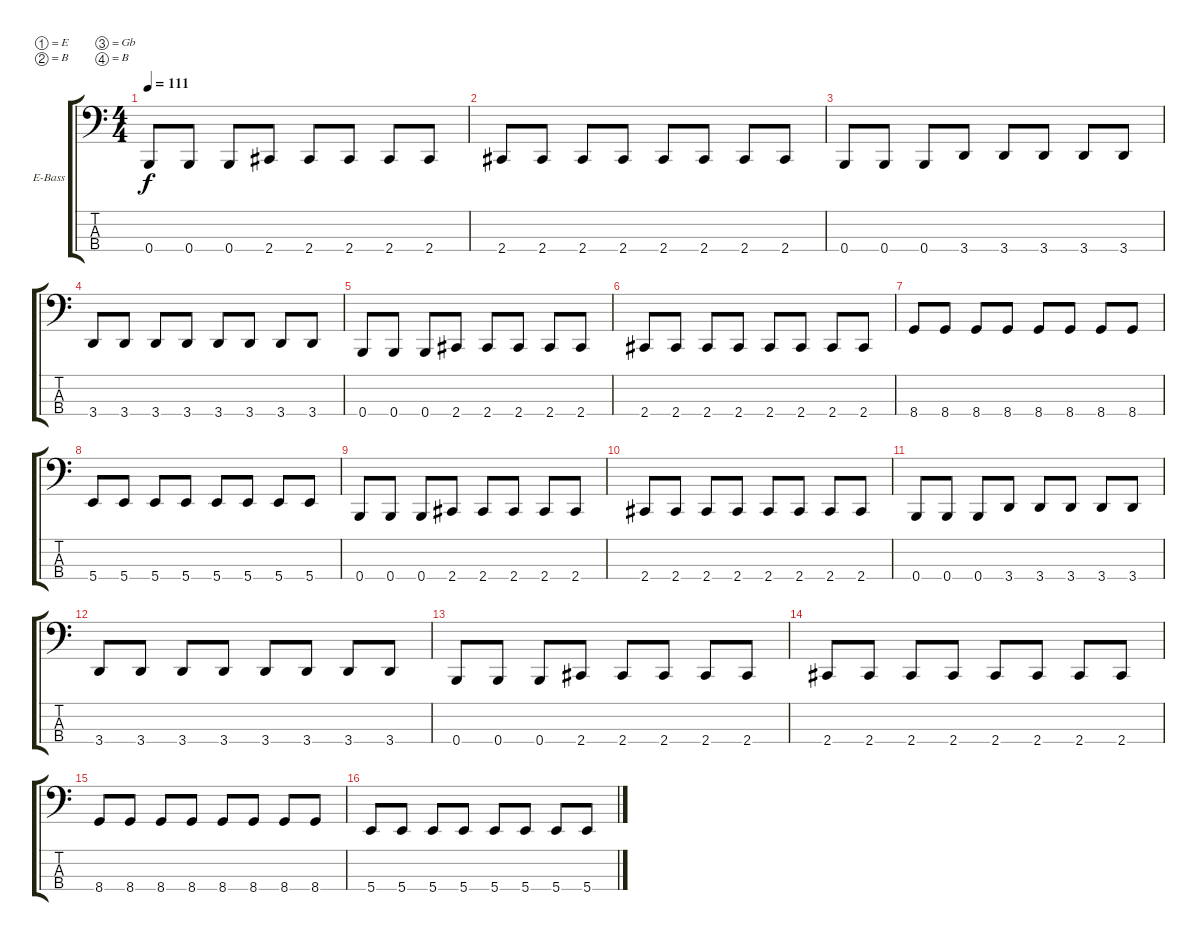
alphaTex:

\bracketExtendMode groupsimilarinstruments
\firstSystemTrackNameOrientation horizontal
\otherSystemsTrackNameOrientation horizontal
\track ("Mike Tiner (Bass)" "E-Bass") {instrument electricbassfinger}
\staff {score tabs}
\tuning (E2 B1 Gb1 B0)
\ts (4 4)
\tempo 111
\clef f4
\ks c
0.4.8{dy f} 0.4.8 0.4.8 2.4.8 2.4.8 2.4.8 2.4.8 2.4.8 |
2.4.8 2.4.8 2.4.8 2.4.8 2.4.8 2.4.8 2.4.8 2.4.8 |
0.4.8 0.4.8 0.4.8 3.4.8 3.4.8 3.4.8 3.4.8 3.4.8 |
3.4.8 3.4.8 3.4.8 3.4.8 3.4.8 3.4.8 3.4.8 3.4.8 |
0.4.8 0.4.8 0.4.8 2.4.8 2.4.8 2.4.8 2.4.8 2.4.8 |
2.4.8 2.4.8 2.4.8 2.4.8 2.4.8 2.4.8 2.4.8 2.4.8 |
8.4.8 8.4.8 8.4.8 8.4.8 8.4.8 8.4.8 8.4.8 8.4.8 |
5.4.8 5.4.8 5.4.8 5.4.8 5.4.8 5.4.8 5.4.8 5.4.8 |
0.4.8 0.4.8 0.4.8 2.4.8 2.4.8 2.4.8 2.4.8 2.4.8 |
2.4.8 2.4.8 2.4.8 2.4.8 2.4.8 2.4.8 2.4.8 2.4.8 |
0.4.8 0.4.8 0.4.8 3.4.8 3.4.8 3.4.8 3.4.8 3.4.8 |
3.4.8 3.4.8 3.4.8 3.4.8 3.4.8 3.4.8 3.4.8 3.4.8 |
0.4.8 0.4.8 0.4.8 2.4.8 2.4.8 2.4.8 2.4.8 2.4.8 |
2.4.8 2.4.8 2.4.8 2.4.8 2.4.8 2.4.8 2.4.8 2.4.8 |
8.4.8 8.4.8 8.4.8 8.4.8 8.4.8 8.4.8 8.4.8 8.4.8 |
5.4.8 5.4.8 5.4.8 5.4.8 5.4.8 5.4.8 5.4.8 5.4.8
